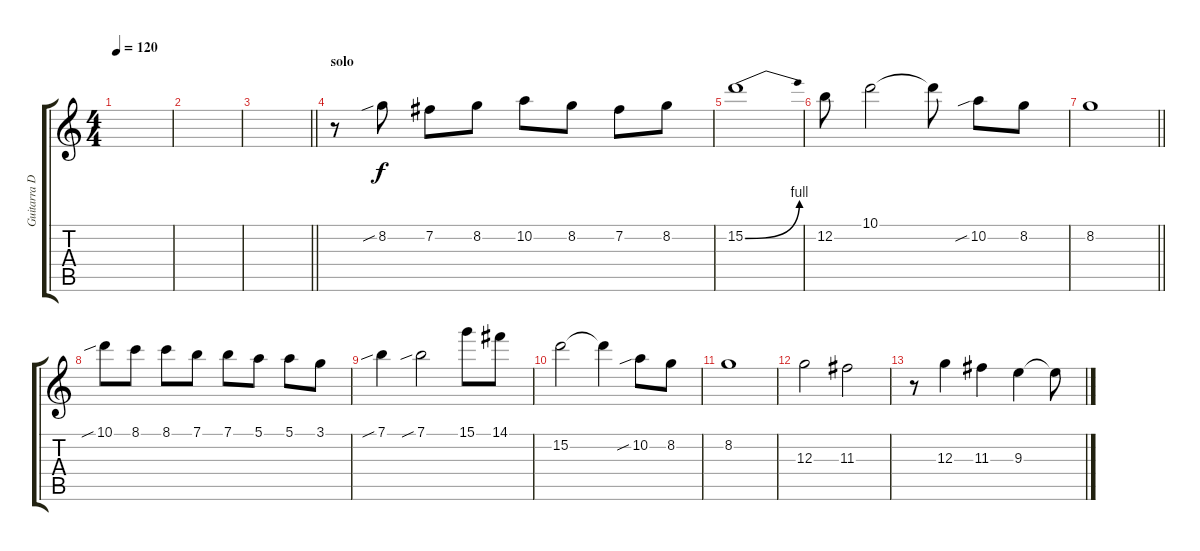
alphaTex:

\track ("Guitarra De Solo" "Guitarra D") {instrument overdrivenguitar}
\staff {score tabs}
\tuning (E4 B3 G3 D3 A2 E2) {hide}
\ts (4 4)
\tempo 120
\clef g2
\ks c
|
|
\barLineRight lightlight
|
\section ("" "solo")
r.8 8.2{sib}.8 7.2.8 8.2.8 10.2.8 8.2.8 7.2.8 8.2.8 |
15.2{be (bend 0 0 60 4)}.1 |
12.2.8 10.1.2 10.1{t}.8 10.2{sib}.8 8.2.8 |
\barLineRight lightlight
8.2.1 |
\section ("" "")
10.1{sib}.8 8.1.8 8.1.8 7.1.8 7.1.8 5.1.8 5.1.8 3.1.8 |
7.1{sib}.4 7.1{sib}.2 15.1.8 14.1.8 |
15.2.2 15.2{t}.4 10.2{sib}.8 8.2.8 |
8.2.1 |
12.3.2 11.3.2 |
r.8 12.3.4 11.3.4 9.3.4 9.3{t}.8
